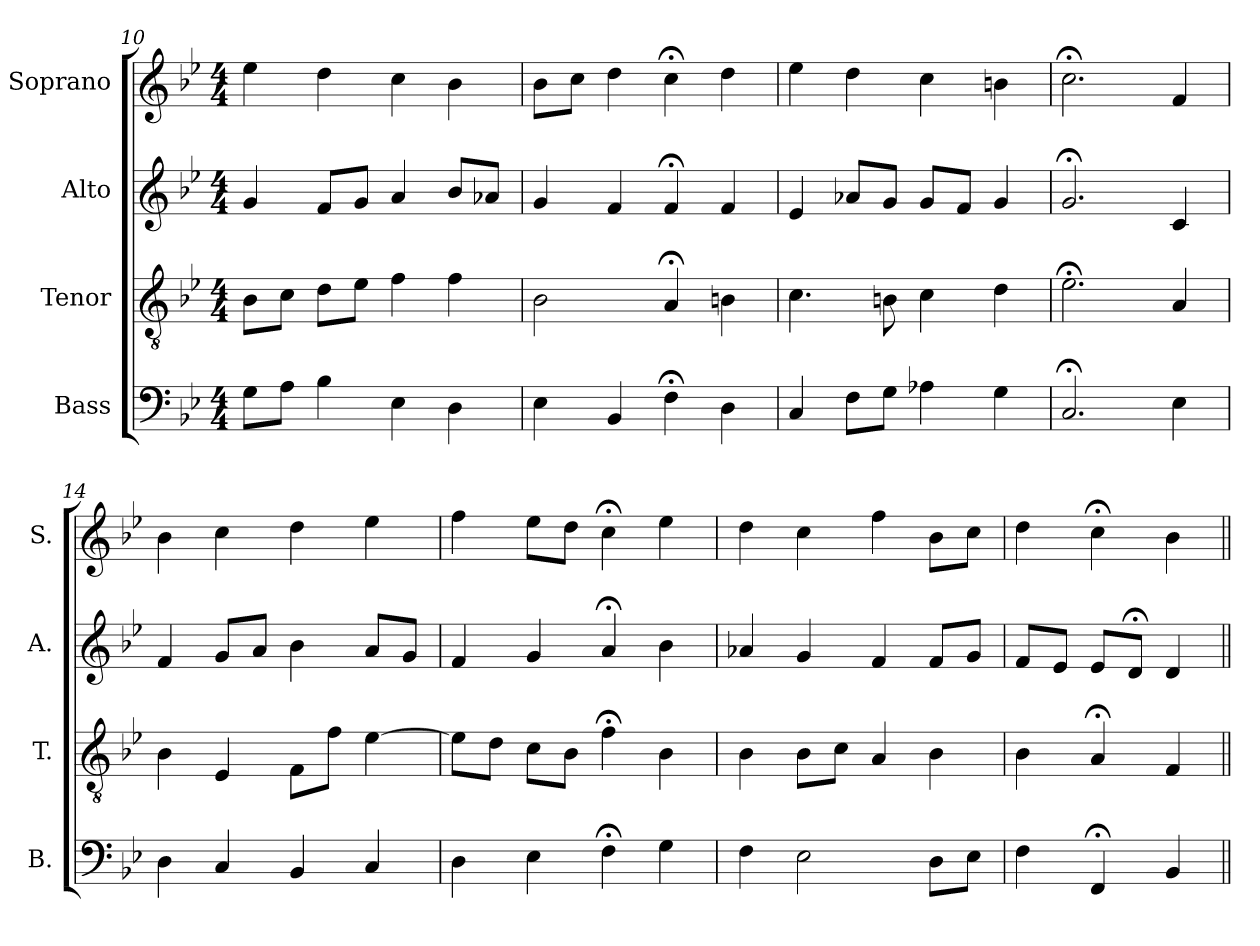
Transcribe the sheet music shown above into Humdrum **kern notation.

**kern	**kern	**kern	**kern
*part4	*part3	*part2	*part1
*staff4	*staff3	*staff2	*staff1
*I"Bass	*I"Tenor	*I"Alto	*I"Soprano
*I'B.	*I'T.	*I'A.	*I'S.
*clefF4	*clefGv2	*clefG2	*clefG2
*	*ITrd7c12	*	*
*k[b-e-]	*k[b-e-]	*k[b-e-]	*k[b-e-]
*B-:	*B-:	*B-:	*B-:
*M4/4	*M4/4	*M4/4	*M4/4
=10	=10	=10	=10
8G\L	8BB-\L	4g/	4ee-\
8A\J	8C\J	.	.
4B-\	8D\L	8f/L	4dd\
.	8E-\J	8g/J	.
4E-\	4F\	4a/	4cc\
4D\	4F\	8b-/L	4b-\
.	.	8a-X/J	.
!!LO:PB:g=z
=11	=11	=11	=11
4E-\	2BB-\	4g/	8b-\L
.	.	.	8cc\J
4BB-/	.	4f/	4dd\
4F;<\	4AA;</	4f;</	4cc;<\
4D\	4BBn\	4f/	4dd\
=12	=12	=12	=12
4C/	4.C\	4e-/	4ee-\
8F\L	.	8a-X/L	4dd\
8G\J	8BBn\	8g/J	.
4A-X\	4C\	8g/L	4cc\
.	.	8f/J	.
4G\	4D\	4g/	4bn\
=13	=13	=13	=13
2.C;</	2.E-;<\	2.g;</	2.cc;<\
4E-\	4AA/	4c/	4f/
=14	=14	=14	=14
4D\	4BB-\	4f/	4b-\
4C/	4EE-/	8g/L	4cc\
.	.	8a/J	.
4BB-/	8FF\L	4b-\	4dd\
.	8F\J	.	.
4C/	[4E-\	8a/L	4ee-\
.	.	8g/J	.
!!LO:LB:g=z
=15	=15	=15	=15
4D\	8E-\L]	4f/	4ff\
.	8D\J	.	.
4E-\	8C\L	4g/	8ee-\L
.	8BB-\J	.	8dd\J
4F;<\	4F;<\	4a;</	4cc;<\
4G\	4BB-\	4b-\	4ee-\
=16	=16	=16	=16
4F\	4BB-\	4a-X/	4dd\
2E-\	8BB-\L	4g/	4cc\
.	8C\J	.	.
.	4AA/	4f/	4ff\
8D\L	4BB-\	8f/L	8b-\L
8E-\J	.	8g/J	8cc\J
=17	=17	=17	=17
4F\	4BB-\	8f/L	4dd\
.	.	8e-/J	.
4FF;</	4AA;</	8e-/L	4cc;<\
.	.	8d;</J	.
4BB-/	4FF/	4d/	4b-\
=||	=||	=||	=||
*-	*-	*-	*-
